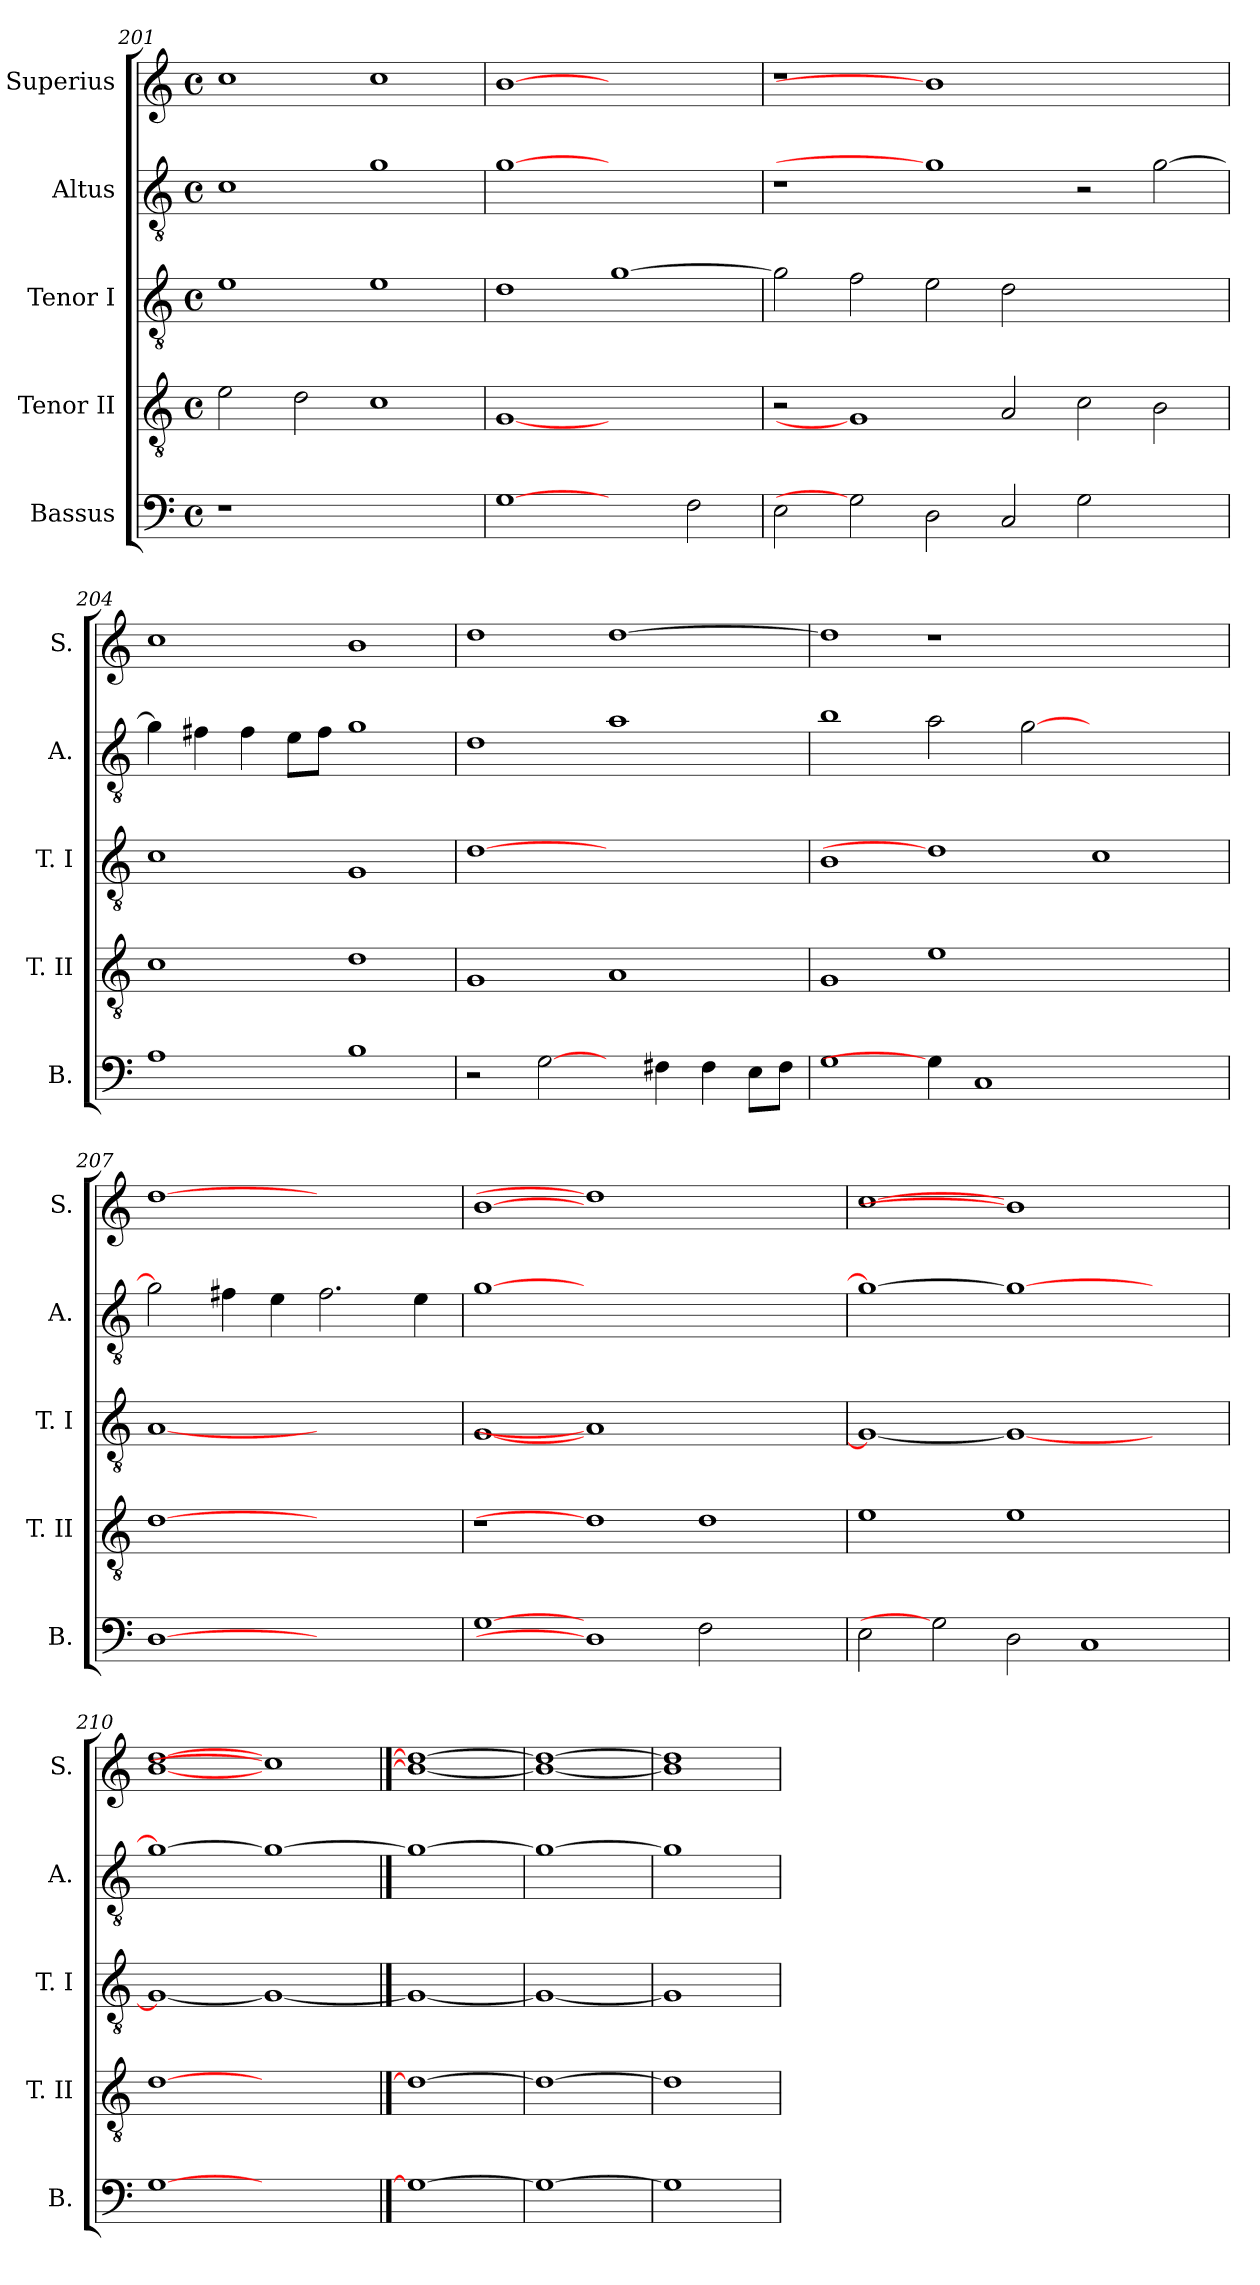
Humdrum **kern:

**kern	**kern	**kern	**kern	**kern
*part5	*part4	*part3	*part2	*part1
*staff5	*staff4	*staff3	*staff2	*staff1
*I"Bassus	*I"Tenor II	*I"Tenor I	*I"Altus	*I"Superius
*I'B.	*I'T. II	*I'T. I	*I'A.	*I'S.
*clefF4	*clefGv2	*clefGv2	*clefGv2	*clefG2
*	*ITrd7c12	*ITrd7c12	*ITrd7c12	*
*k[]	*k[]	*k[]	*k[]	*k[]
*C:	*C:	*C:	*C:	*C:
*M4/4	*M4/4	*M4/4	*M4/4	*M4/4
*met(c)	*met(c)	*met(c)	*met(c)	*met(c)
=201	=201	=201	=201	=201
!LO:N:vis=1	!	!	!	!
1r	2Ei\	1Ei	1Ci	1cci
.	2Di\	.	.	.
1ryy	1Ci	1Ei	1Gi	1cci
!!LO:LB:g=z
=202	=202	=202	=202	=202
[1Gi	[1GGi	1Di	[1Gi	[1bi
2ryy	1ryy	[>1Gi	1ryy	1ryy
2Fi\	.	.	.	.
=203	=203	=203	=203	=203
!	!	!	!	!LO:N:vis=1
2Ei\	2r	2Gi\]	1r	1r
2Gi]	1GGi]	2Fi\	.	.
2Di\	.	2Ei\	1Gi]	1bi]
2Ci/	2AAi/	2Di\	.	.
2Gi\	2Ci\	1ryy	2r	1ryy
2ryy	2BBi\	.	[>2Gi\	.
=204	=204	=204	=204	=204
1Ai	1Ci	1Ci	4Gi\]	1cci
.	.	.	4F#Xi\	.
.	.	.	4F#i\	.
.	.	.	8Ei\L	.
.	.	.	8F#i\J	.
1Bi	1Di	1GGi	1Gi	1bi
=205	=205	=205	=205	=205
2r	1GGi	[1Di	1Di	1ddi
[2Gi\	.	.	.	.
4ryy	1AAi	1ryy	1Ai	[>1ddi
4F#Xi\	.	.	.	.
4F#i\	.	.	.	.
8Ei\L	.	.	.	.
8F#i\J	.	.	.	.
!!LO:PB:g=z
=206	=206	=206	=206	=206
1Gi	1GGi	1BBi	1Bi	1ddi]
4Gi\]	1Ei	1Di]	2Ai\	1r
1Ci	.	.	.	.
.	.	.	[>2Gi\	.
.	1ryy	1Ci	1ryy	1ryy
2.ryy	.	.	.	.
=207	=207	=207	=207	=207
[1Di	[1Di	[1AAi	2Gi\]	[1ddi
.	.	.	4F#Xi\	.
.	.	.	4Ei\	.
1ryy	1ryy	1ryy	2.F#i\	1ryy
.	.	.	4Ei\	.
=208	=208	=208	=208	=208
[1Gi	1r	[<1GGi	[>1Gi	[1bi
1Di]	1Di]	1AAi]	0ryy	1ddi]
2Fi\	1Di	1ryy	.	1ryy
2ryy	.	.	.	.
=209	=209	=209	=209	=209
2Ei\	1Ei	1GGi_<	1Gi_>	[1cci
2Gi]	.	.	.	.
2Di\	1Ei	1GGi_	1Gi_	1bi]
1Ci	.	.	.	.
.	2ryy	2ryy	2ryy	2ryy
=210	=210	=210	=210	=210
[1Gi	[1Di	1GGi_<	1Gi_>	[1bi [1ddi
1ryy	1ryy	1GGi_	1Gi_	1cci]
==211	==211	==211	==211	==211
1Gi_	1Di_	1GGi_	1Gi_	1bi_ 1ddi_
=212	=212	=212	=212	=212
1Gi_	1Di_	1GGi_	1Gi_	1bi_ 1ddi_
=213	=213	=213	=213	=213
1Gi]	1Di]	1GGi]	1Gi]	1bi] 1ddi]
=	=	=	=	=
*-	*-	*-	*-	*-
